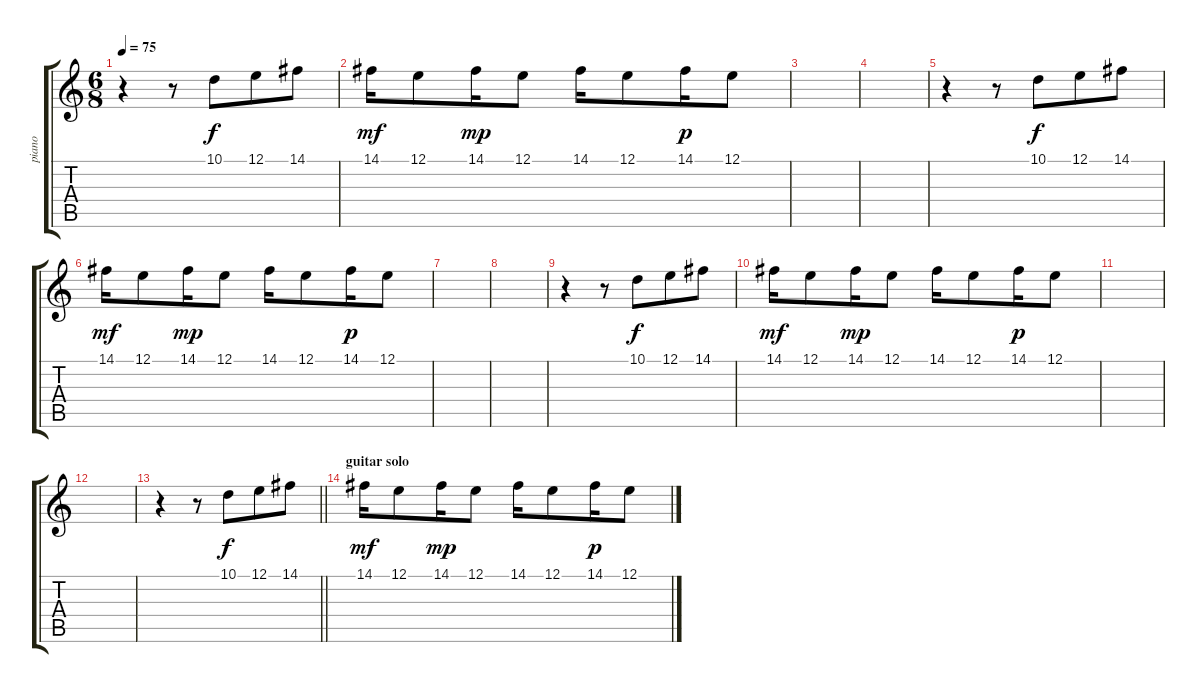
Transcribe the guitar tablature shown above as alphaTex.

\track ("piano" "piano") {instrument acousticgrandpiano}
\staff {score tabs}
\tuning (E4 B3 G3 D3 A2 E2) {hide}
\ts (6 8)
\tempo 75
\clef g2
\ks c
r.4{dy p} r.8 10.1.8{dy f} 12.1.8 14.1.8 |
14.1.16{dy mf} 12.1.8 14.1.16{dy mp} 12.1.8 14.1.16 12.1.8 14.1.16{dy p} 12.1.8 |
|
|
r.4 r.8 10.1.8{dy f} 12.1.8 14.1.8 |
14.1.16{dy mf} 12.1.8 14.1.16{dy mp} 12.1.8 14.1.16 12.1.8 14.1.16{dy p} 12.1.8 |
|
|
r.4 r.8 10.1.8{dy f} 12.1.8 14.1.8 |
14.1.16{dy mf} 12.1.8 14.1.16{dy mp} 12.1.8 14.1.16 12.1.8 14.1.16{dy p} 12.1.8 |
|
|
\barLineRight lightlight
r.4 r.8 10.1.8{dy f} 12.1.8 14.1.8 |
\section ("" "guitar solo")
14.1.16{dy mf} 12.1.8 14.1.16{dy mp} 12.1.8 14.1.16 12.1.8 14.1.16{dy p} 12.1.8
